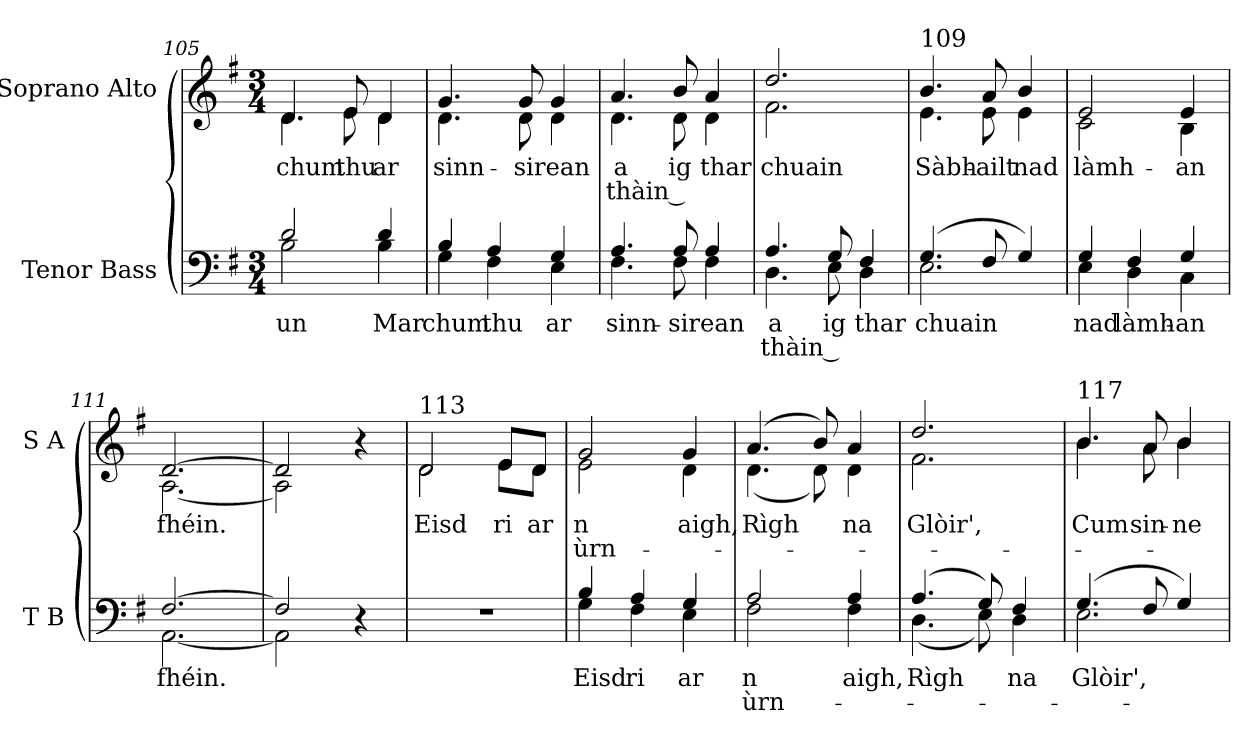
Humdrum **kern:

**kern	**text	**text	**kern	**text	**text
*part2	*part2	*part2	*part1	*part1	*part1
*staff2	*staff2	*staff2	*staff1	*staff1	*staff1
*I"Tenor Bass	*	*	*I"Soprano Alto	*	*
*I'T B	*	*	*I'S A	*	*
!!LO:LB:g=z
*clefF4	*	*	*clefG2	*	*
*k[f#]	*	*	*k[f#]	*	*
*G:	*	*	*G:	*	*
*M3/4	*	*	*M3/4	*	*
=105	=105	=105	=105	=105	=105
!	!LO:LY:a:color=#000000	!	!	!	!
*^	*	*	*	*	*
!	!	!	!	!LO:TX:a:t=105	!	!
!	!	!	!	!	!LO:LY:b:color=#000000	!
*	*	*	*	*^	*	*
2di/	2Bi\	- un	.	4.di/	4.di\	chum	.
!	!	!	!	!	!	!LO:LY:b:color=#000000	!
.	.	.	.	8ei/	8ei\	thu	.
!	!	!LO:LY:a:color=#000000	!	!	!	!	!
!	!	!	!	!	!	!LO:LY:b:color=#000000	!
4di/	4Bi\	Mar	.	4di/	4di\	ar	.
=106	=106	=106	=106	=106	=106	=106	=106
!	!	!LO:LY:a:color=#000000	!	!	!	!	!
!	!	!	!	!	!	!LO:LY:b:color=#000000	!
4Bi/	4Gi\	chum	.	4.gi/	4.di\	sinn-	.
!	!	!LO:LY:a:color=#000000	!	!	!	!	!
4Ai/	4F#i\	thu	.	.	.	.	.
!	!	!	!	!	!	!LO:LY:b:color=#000000	!
.	.	.	.	8gi/	8di\	-sirean	.
!	!	!LO:LY:a:color=#000000	!	!	!	!	!
4Gi/	4Ei\	ar	.	4gi/	4di\	.	.
=107	=107	=107	=107	=107	=107	=107	=107
!	!	!LO:LY:a:color=#000000	!	!	!	!	!
!	!	!	!	!	!	!LO:LY:b:color=#000000	!LO:LY:b:color=#000000
4.Ai/	4.F#i\	sinn-	.	4.ai/	4.di\	a	thàin --
!	!	!LO:LY:a:color=#000000	!	!	!	!	!
!	!	!	!	!	!	!LO:LY:b:color=#000000	!
8Ai/	8F#i\	-sirean	.	8bi/	8di\	-ig	.
!	!	!	!	!	!	!LO:LY:b:color=#000000	!
4Ai/	4F#i\	.	.	4ai/	4di\	thar	.
=108	=108	=108	=108	=108	=108	=108	=108
!	!	!LO:LY:a:color=#000000	!LO:LY:a:color=#000000	!	!	!	!
!	!	!	!	!	!	!LO:LY:b:color=#000000	!
4.Ai/	4.Di\	a	thàin --	2.ddi/	2.f#i\	chuain	.
!	!	!LO:LY:a:color=#000000	!	!	!	!	!
8Gi/	8Ei\	-ig	.	.	.	.	.
!	!	!LO:LY:a:color=#000000	!	!	!	!	!
4F#i/	4Di\	thar	.	.	.	.	.
!!LO:LB:g=z	!!
=109	=109	=109	=109	=109	=109	=109	=109
!	!	!LO:LY:a:color=#000000	!	!	!	!	!
!	!	!	!	!LO:TX:a:t=109	!	!	!
!	!	!	!	!	!	!LO:LY:b:color=#000000	!
(4.Gi/	2.Ei\	chuain	.	4.bi/	4.ei\	Sàbh-	.
!	!	!	!	!	!	!LO:LY:b:color=#000000	!
8F#i/	.	.	.	8ai/	8ei\	-ailt	.
!	!	!	!	!	!	!LO:LY:b:color=#000000	!
4Gi/)	.	.	.	4bi/	4ei\	nad	.
=110	=110	=110	=110	=110	=110	=110	=110
!	!	!LO:LY:a:color=#000000	!	!	!	!	!
!	!	!	!	!	!	!LO:LY:b:color=#000000	!
4Gi/	4Ei\	nad	.	2ei/	2ci\	làmh-	.
!	!	!LO:LY:a:color=#000000	!	!	!	!	!
4F#i/	4Di\	làmh-	.	.	.	.	.
!	!	!LO:LY:a:color=#000000	!	!	!	!	!
!	!	!	!	!	!	!LO:LY:b:color=#000000	!
4Gi/	4Ci\	-an	.	4ei/	4Bi\	-an	.
=111	=111	=111	=111	=111	=111	=111	=111
!	!	!LO:LY:a:color=#000000	!	!	!	!	!
!	!	!	!	!	!	!LO:LY:b:color=#000000	!
[2.F#i/	[2.AAi\	fhéin.	.	[2.di/	[2.Ai\	fhéin.	.
=112	=112	=112	=112	=112	=112	=112	=112
2F#i/]	2AAi\]	.	.	2di/]	2Ai\]	.	.
4r	4ryy	.	.	4r	4ryy	.	.
!!LO:PB:g=z	!!
=113	=113	=113	=113	=113	=113	=113	=113
!LO:N:vis=1	!	!	!	!	!	!	!
*v	*v	*	*	*	*	*	*
*^	*	*	*	*	*	*
!	!	!	!	!LO:TX:a:t=113	!	!	!
!	!	!	!	!	!	!LO:LY:b:color=#000000	!
*v	*v	*	*	*	*	*	*
2.r	.	.	2di/	2di\	Eisd	.
!	!	!	!	!	!LO:LY:b:color=#000000	!
.	.	.	8ei/L	8ei\L	ri	.
!	!	!	!	!	!LO:LY:b:color=#000000	!
.	.	.	8di/J	8di\J	ar	.
=114	=114	=114	=114	=114	=114	=114
!	!LO:LY:a:color=#000000	!	!	!	!	!
*^	*	*	*	*	*	*
!	!	!	!	!	!	!LO:LY:b:color=#000000	!LO:LY:b:color=#000000
4Bi/	4Gi\	Eisd	.	2gi/	2ei\	n­	ùrn-
!	!	!LO:LY:a:color=#000000	!	!	!	!	!
4Ai/	4F#i\	ri	.	.	.	.	.
!	!	!LO:LY:a:color=#000000	!	!	!	!	!
!	!	!	!	!	!	!LO:LY:b:color=#000000	!
4Gi/	4Ei\	ar	.	4gi/	4di\	-aigh,	.
=115	=115	=115	=115	=115	=115	=115	=115
!	!	!LO:LY:a:color=#000000	!LO:LY:a:color=#000000	!	!	!	!
!	!	!	!	!	!	!LO:LY:b:color=#000000	!
2Ai/	2F#i\	n­	ùrn-	(4.ai/	(4.di\	Rìgh	.
.	.	.	.	8bi/)	8di\)	.	.
!	!	!LO:LY:a:color=#000000	!	!	!	!	!
!	!	!	!	!	!	!LO:LY:b:color=#000000	!
4Ai/	4F#i\	-aigh,	.	4ai/	4di\	na	.
=116	=116	=116	=116	=116	=116	=116	=116
!	!	!LO:LY:a:color=#000000	!	!	!	!	!
!	!	!	!	!	!	!LO:LY:b:color=#000000	!
(4.Ai/	(4.Di\	Rìgh	.	2.ddi/	2.f#i\	Glòir',	.
8Gi/)	8Ei\)	.	.	.	.	.	.
!	!	!LO:LY:a:color=#000000	!	!	!	!	!
4F#i/	4Di\	na	.	.	.	.	.
!!LO:LB:g=z	!!
=117	=117	=117	=117	=117	=117	=117	=117
!	!	!LO:LY:a:color=#000000	!	!	!	!	!
!	!	!	!	!LO:TX:a:t=117	!	!	!
!	!	!	!	!	!	!LO:LY:b:color=#000000	!
(4.Gi/	2.Ei\	Glòir',	.	4.bi/	4.bi\	Cum	.
!	!	!	!	!	!	!LO:LY:b:color=#000000	!
8F#i/	.	.	.	8ai/	8ai\	sin-	.
!	!	!	!	!	!	!LO:LY:b:color=#000000	!
4Gi/)	.	.	.	4bi/	4bi\	-ne	.
*v	*v	*	*	*	*	*	*
*	*	*	*v	*v	*	*
=	=	=	=	=	=
*-	*-	*-	*-	*-	*-
